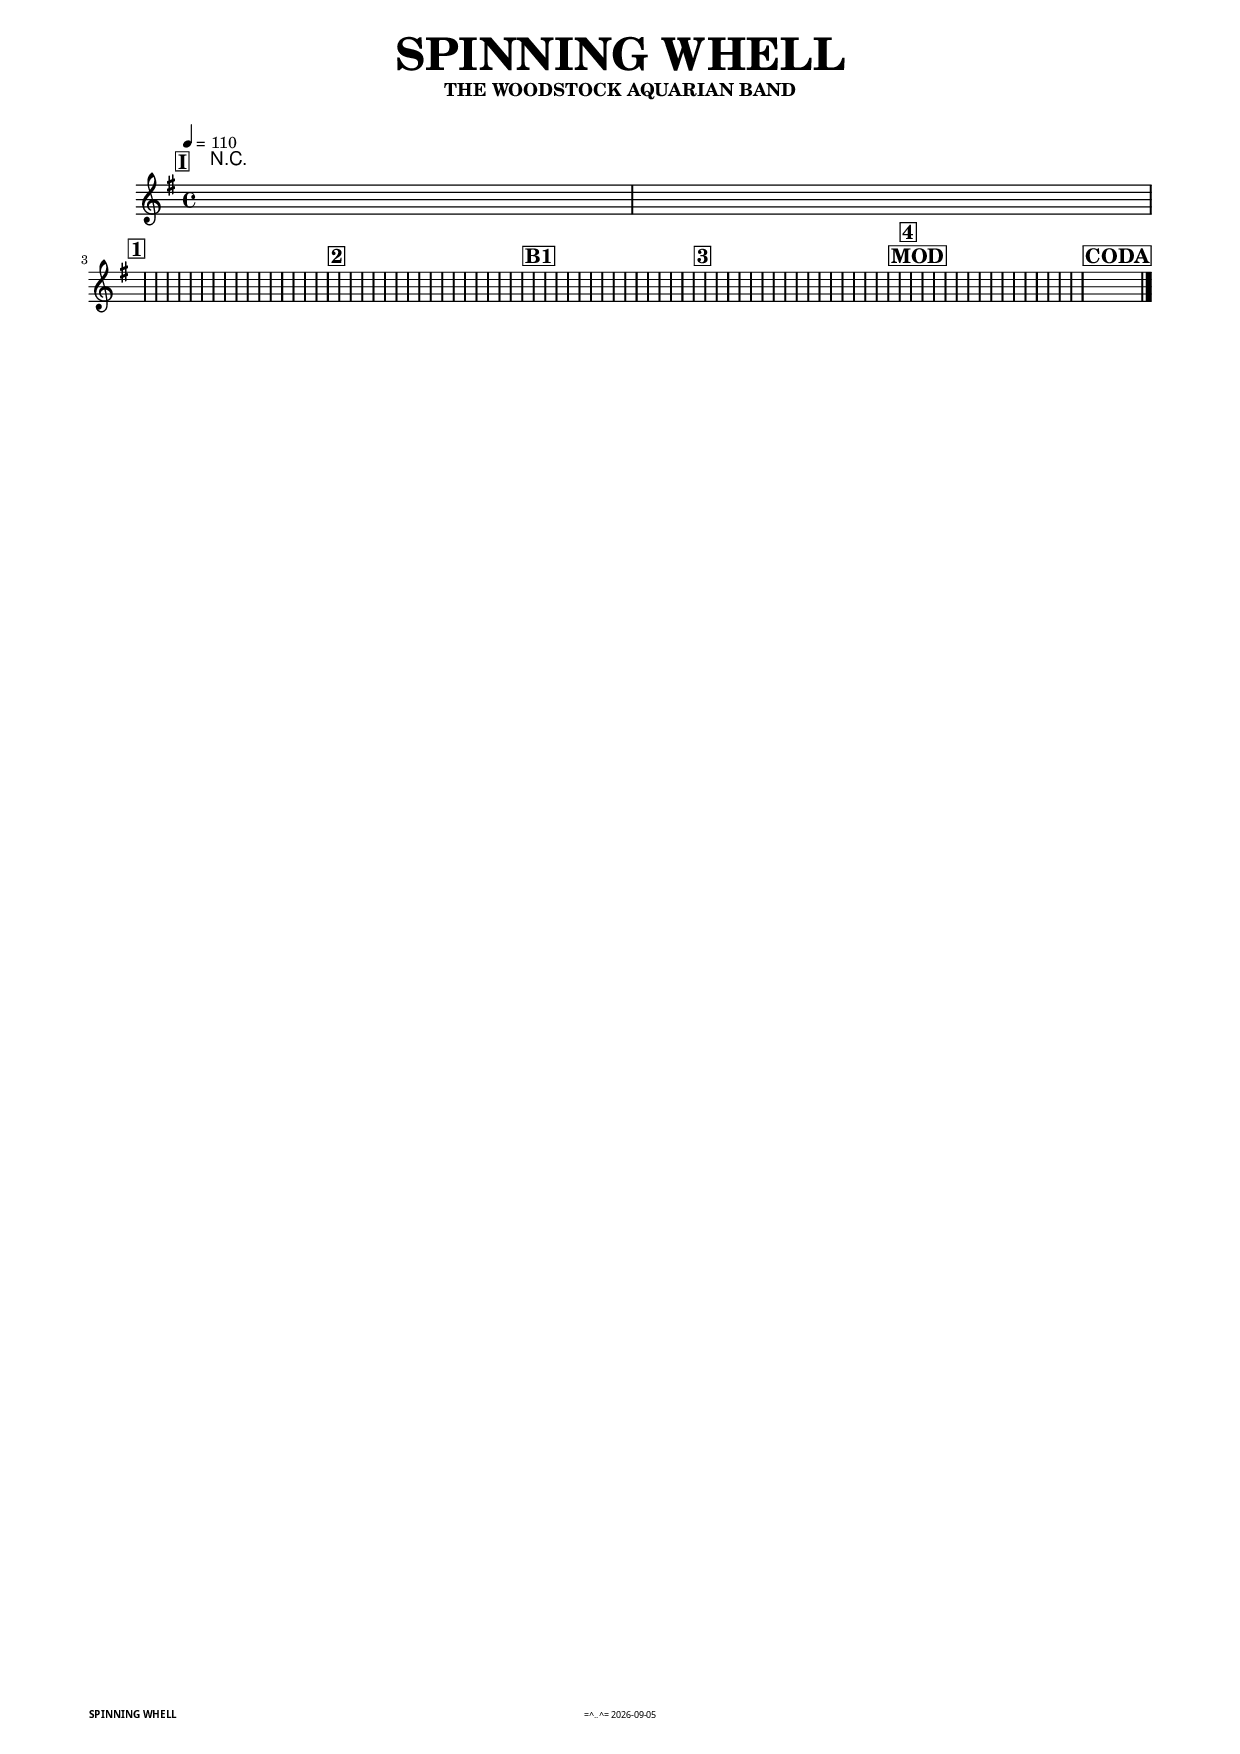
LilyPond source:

\version "2.18.2"
\language "english"


tytul = \markup { \column 
                  { \vspace #0 \line \center-align { "SPINNING WHELL" }
%                    \vspace #0 \line \center-align { \smaller { "(гимн)" } } 
                  }
}
podtytul = "THE WOODSTOCK AQUARIAN BAND"
autor = \markup {  \column  
                   { \vspace #0 \line \right-align { "" } 
%                    \vspace #0 \line \right-align { "sł. Elżbieta Drożniewicz"} 
%                     \vspace #0 \line \right-align { "Eng. John Hendricks"}
                   }
}
%poet = "Janusz Stasiak"
poet = ""
%arranger = \markup { \vspace #1 \fontsize #0 "Słowa: Janusz Stasiak" }
%instrument = \markup { \fontsize #-3 "fortepianówka" }
instrument = ""

#(set-global-staff-size 14)
#(set-default-paper-size "a4")

date = #(strftime "%Y-%m-%d" (localtime (current-time)))
podpis = \markup {
      \fontsize #-5
      \override #'(word-space . 0)
      \line {
        \override #'(font-name . "Verdana") \line { "=^..^= " \date }
      }
}

\paper {
%  #(define dump-extents #t)
  indent = 8\mm 				% wcięcie
  line-width = 210\mm - 3 * 10\mm		% szerokosc nut
  ragged-right = ##f				% justowanie
  ragged-last-bottom = ##t			% justowanie ostatniej strony
%  force-assignment = #""
%  line-width = #(- line-width (* mm  3.000000))
%  system-separator-markup = \slashSeparator
  print-all-headers = ##t
  page-count = #1
  
 
  oddFooterMarkup = \markup {
    \column {
      \fill-line {
        \fontsize #-4 \override #'(font-name . "Vera Bold") \tytul
        \podpis
        \on-the-fly #print-page-number-check-first
        \line { \fontsize #-4 \override #'(font-name . "Vera Bold") { \fromproperty #'page:page-number-string "/ " \concat {\page-ref #'lastPage "0" "?"} } }
      }
    }
  }
  evenFooterMarkup = \markup {
    \column {
      \fill-line {
        \on-the-fly #print-page-number-check-first
        \line { \fontsize #-4 \override #'(font-name . "Vera Bold") { \fromproperty #'page:page-number-string "/ " \concat {\page-ref #'lastPage "0" "?"} } }
        \podpis
        \fontsize #-4 \override #'(font-name . "Vera Bold") \tytul
      }
    }
  }
}

% TRANSPOZYCJA!!!!!

trz = d
trdo = c

global = {
  \key fs \minor
  \time 4/4
  \tempo 4 = 110
  \override MultiMeasureRest #'expand-limit = #1
  \set Score.skipBars = ##f
  \override VerticalAxisGroup.remove-first = ##t
  
}
czesci = { 
  \once \override Score.RehearsalMark.self-alignment-X = #LEFT \mark \markup { \box \bold "I" }
  s1*2
  \once \override Score.RehearsalMark.self-alignment-X = #LEFT \mark \markup { \box \bold "1" }
  s1*17
  \once \override Score.RehearsalMark.self-alignment-X = #LEFT \mark \markup { \box \bold "2" }
  s1*17
  \once \override Score.RehearsalMark.self-alignment-X = #LEFT \mark \markup { \box \bold "B1" }
  s1*15
  \once \override Score.RehearsalMark.self-alignment-X = #LEFT \mark \markup { \box \bold "3" }
  s1*17
  \once \override Score.RehearsalMark.self-alignment-X = #LEFT \mark \markup { \box \bold "MOD" }
  s1*1
  \once \override Score.RehearsalMark.self-alignment-X = #LEFT \mark \markup { \box \bold "4" }
  s1*16
  \once \override Score.RehearsalMark.self-alignment-X = #LEFT \mark \markup { \box \bold "CODA" }
    
  
  
   
}

dynamicsPiano = \new Dynamics { 
  s2
%  \mark \markup { \italic "rit." }
}


chordNames = \chordmode {
  \global
  % Poniżej wpisz akordy. 
  
  
  R1
  
  
}

melody = \relative c' {
  \global
  % Poniżej wpisz nuty.
  \autoBeamOn
  s1*2 \break
  s1*84
  
  \bar "|."
  \label #'lastPage
  
  
}

verse = \lyricmode { 
}

right = \relative c' {
  \global
  \autoBeamOn
  
  \bar "|." 
  \label #'lastPage
}

left = \relative c' {
  \global

  \bar "|." 
    
  
}

leadSheetPart = <<
  \new ChordNames \chordNames
  \new Staff \with {
  instrumentName = ""
  shortInstrumentName = ""
} { \melody }
%  \addlyrics { \verse }
>>

pianoPart = \new PianoStaff \with {
  instrumentName = ""
  shortInstrumentName = ""
} <<
  \new ChordNames \chordNames
  \new Staff = "right" \with {
    midiInstrument = "acoustic grand"
  } \right
%  \dynamicsPiano
  
%  \new Staff = "left" \with {
%    midiInstrument = "acoustic grand"
%  } { \clef bass \left }
>>

\score {
      \header {
      title = \markup { \fontsize #5 \tytul }
      subtitle = \podtytul
      composer = \autor
      poet = \poet
%      arranger = \arranger
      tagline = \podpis
      instrument = \instrument
    }
    
  <<
    \new Staff ="czesc" \with { \RemoveEmptyStaves } { \czesci }
    \transpose \trz \trdo { \leadSheetPart }
%    \transpose e e { \pianoPart }
    
  >>
    \layout {
      \context {
        \Staff %\RemoveEmptyStaves
%      	\override VerticalAxisGroup #'minimum-Y-extent = #'(-2 . 2)
        \override VerticalAxisGroup.remove-first = ##t
        \override MultiMeasureRest #'expand-limit = #1
      }
    }
    
  \midi {
    \global
%\tempo 4=140
  }
}

